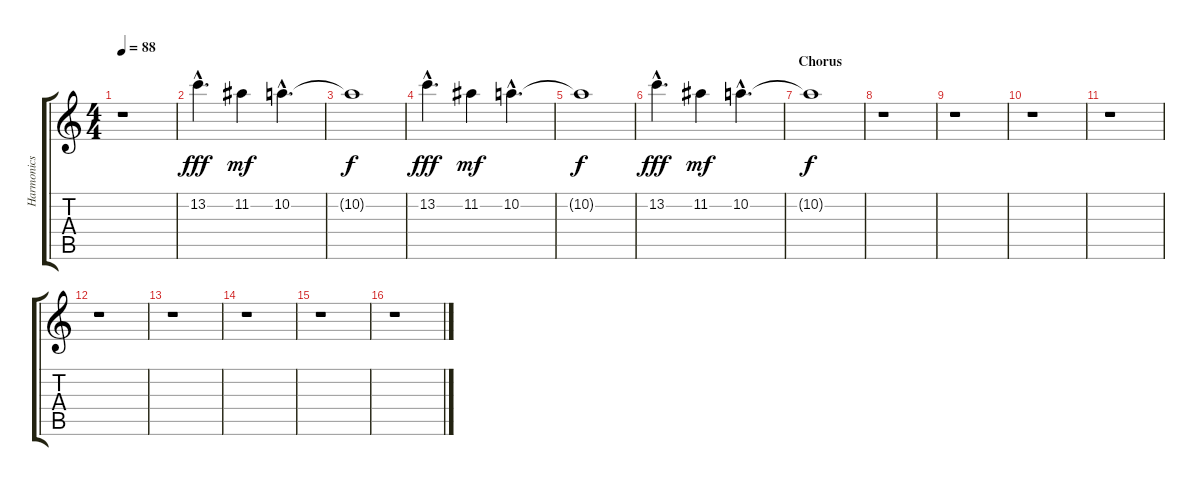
\track ("Harmonics" "Harmonics") {instrument guitarharmonics}
\staff {score tabs}
\tuning (E4 B3 G3 D3 A2 E2) {hide}
\ts (4 4)
\tempo 88
\clef g2
\ks c
r.1{dy mf} |
13.2{hac}.4{d dy fff} 11.2.4{dy mf} 10.2{hac}.4{d} |
10.2{t}.1{dy f} |
13.2{hac}.4{d dy fff} 11.2.4{dy mf} 10.2{hac}.4{d} |
10.2{t}.1{dy f} |
13.2{hac}.4{d dy fff} 11.2.4{dy mf} 10.2{hac}.4{d} |
\section ("" "Chorus")
10.2{t}.1{dy f} |
r.1 |
r.1 |
r.1 |
r.1 |
r.1 |
r.1 |
r.1 |
r.1 |
r.1
